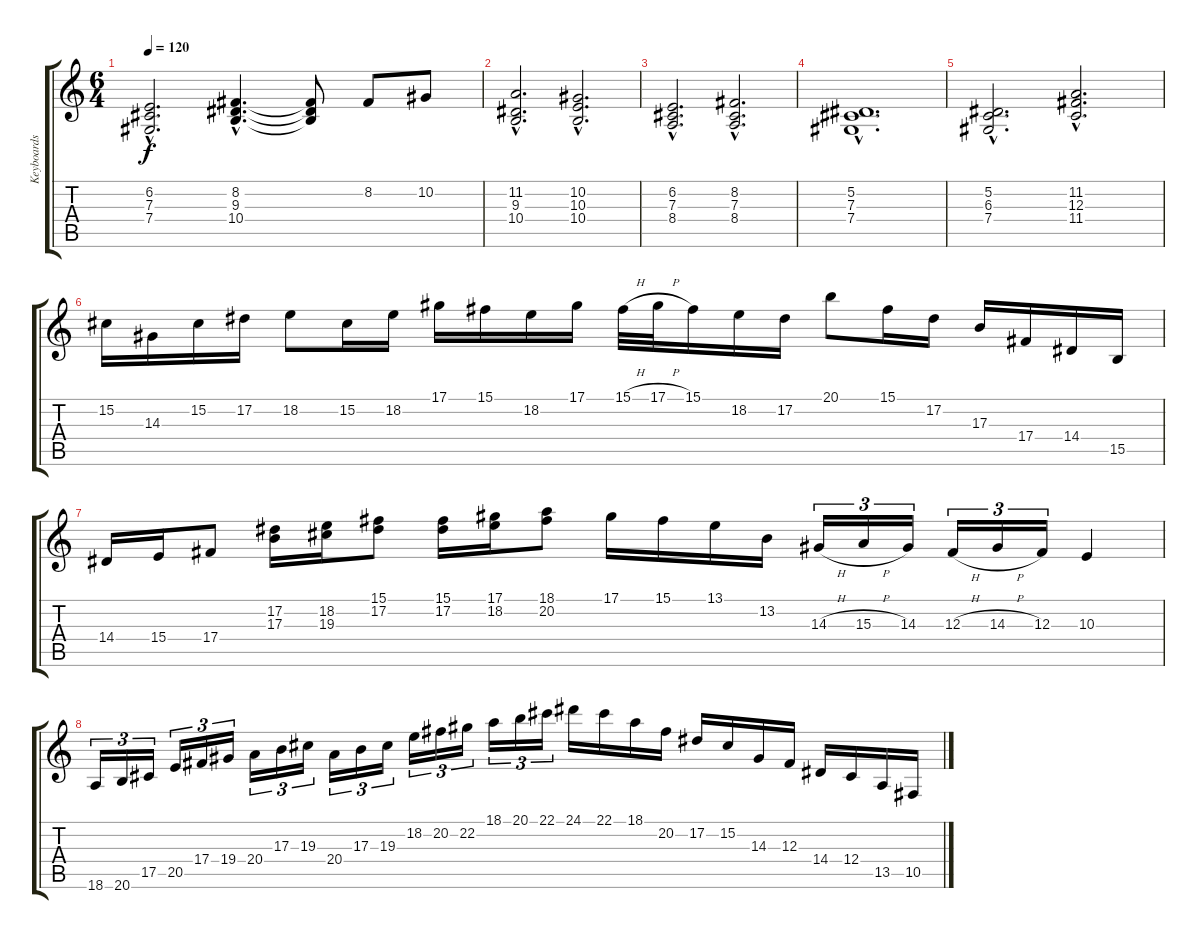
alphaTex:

\track ("Keyboards" "Keyboards") {instrument lead2sawtooth}
\staff {score tabs}
\tuning (Eb4 Bb3 Gb3 Db3 Ab2 Eb2) {hide}
\ts (6 4)
\tempo 120
\clef g2
\ks c
(6.2{hac} 7.3{hac} 7.4{hac}).2{d dy f} (8.2{hac} 9.3{hac} 10.4{hac}).4{d} (8.2{t} 9.3{t} 10.4{t}).8 8.2.8 10.2.8 |
(11.2{hac} 9.3{hac} 10.4{hac}).2{d} (10.2{hac} 10.3{hac} 10.4{hac}).2{d} |
(6.2{hac} 7.3{hac} 8.4{hac}).2{d} (8.2{hac} 7.3{hac} 8.4{hac}).2{d} |
(5.2{hac} 7.3{hac} 7.4{hac}).1{d} |
(5.2{hac} 6.3{hac} 7.4{hac}).2{d} (11.2{hac} 12.3{hac} 11.4{hac}).2{d} |
15.2.16{volume 16} 14.3.16 15.2.16 17.2.16 18.2.8 15.2.16 18.2.16 17.1.16 15.1.16 18.2.16 17.1.16 15.1{h}.32 17.1{h}.32 15.1.16 18.2.16 17.2.16 20.1.8 15.1.16 17.2.16 17.3.16 17.4.16 14.4.16 15.5.16 |
14.4.16 15.4.16 17.4.8 (17.2 17.3).16 (18.2 19.3).16 (15.1 17.2).8 (15.1 17.2).16 (17.1 18.2).16 (18.1 20.2).8 17.1.16 15.1.16 13.1.16 13.2.16 14.3{h}.16{tu (3 2)} 15.3{h}.16{tu (3 2)} 14.3.16{tu (3 2)} 12.3{h}.16{tu (3 2)} 14.3{h}.16{tu (3 2)} 12.3.16{tu (3 2)} 10.3.4 |
18.6.16{tu (3 2)} 20.6.16{tu (3 2)} 17.5.16{tu (3 2)} 20.5.16{tu (3 2)} 17.4.16{tu (3 2)} 19.4.16{tu (3 2)} 20.4.16{tu (3 2)} 17.3.16{tu (3 2)} 19.3.16{tu (3 2)} 20.4.16{tu (3 2)} 17.3.16{tu (3 2)} 19.3.16{tu (3 2)} 18.2.16{tu (3 2)} 20.2.16{tu (3 2)} 22.2.16{tu (3 2)} 18.1.16{tu (3 2)} 20.1.16{tu (3 2)} 22.1.16{tu (3 2)} 24.1.16 22.1.16 18.1.16 20.2.16 17.2.16 15.2.16 14.3.16 12.3.16 14.4.16 12.4.16 13.5.16 10.5.16
